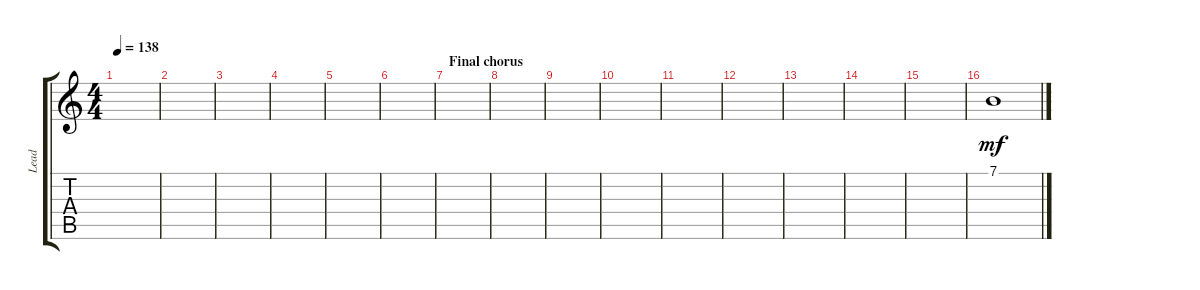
\track ("Lead" "Lead") {instrument lead2sawtooth}
\staff {score tabs}
\tuning (E4 B3 G3 D3 A2 E2) {hide}
\ts (4 4)
\tempo 138
\clef g2
\ks c
|
|
|
|
|
|
\section ("" "Final chorus")
|
|
|
|
|
|
|
|
|
7.1.1{dy mf}
